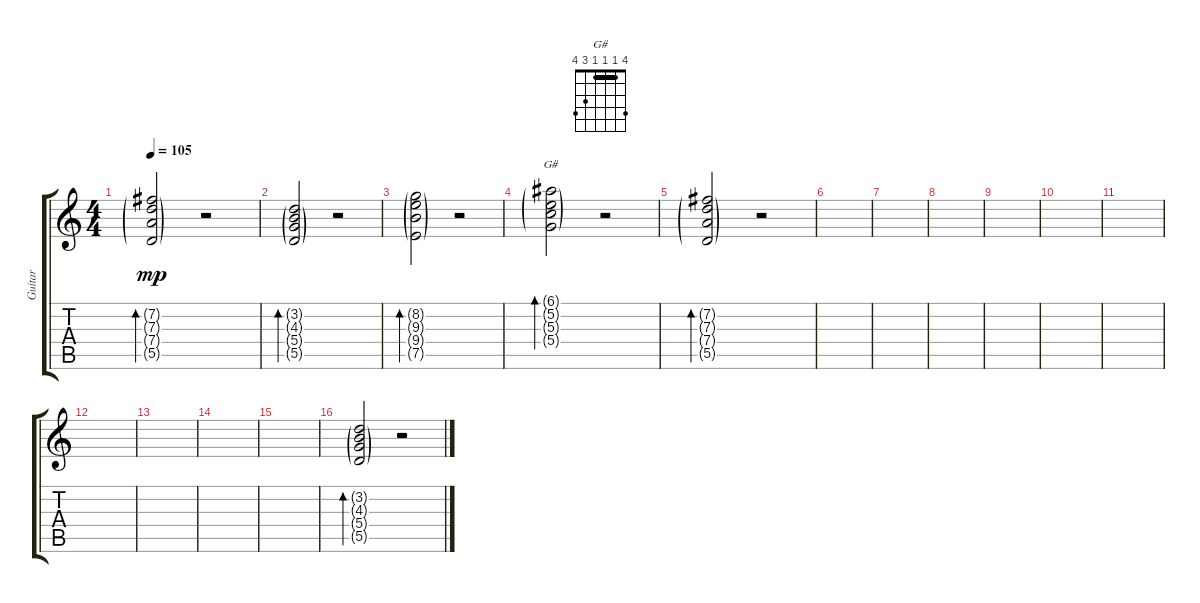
\track ("Guitar" "Guitar") {instrument electricguitarclean}
\staff {score tabs}
\tuning (E4 B3 G3 D3 A2 E2) {hide}
\chord ("G#" 4 1 1 1 3 4) {barre 1}
\ts (4 4)
\tempo 105
\clef g2
\ks c
(7.2{g} 7.3{g} 7.4{g} 5.5{g}).2{bd 240 dy mp} r.2 |
(3.2{g} 4.3{g} 5.4{g} 5.5{g}).2{bd 240} r.2 |
(8.2{g} 9.3{g} 9.4{g} 7.5{g}).2{bd 240} r.2 |
(6.1{g} 5.2{g} 5.3{g} 5.4{g}).2{bd 240 ch "G#"} r.2 |
(7.2{g} 7.3{g} 7.4{g} 5.5{g}).2{bd 240} r.2 |
|
|
|
|
|
|
|
|
|
|
(3.2{g} 4.3{g} 5.4{g} 5.5{g}).2{bd 240} r.2
